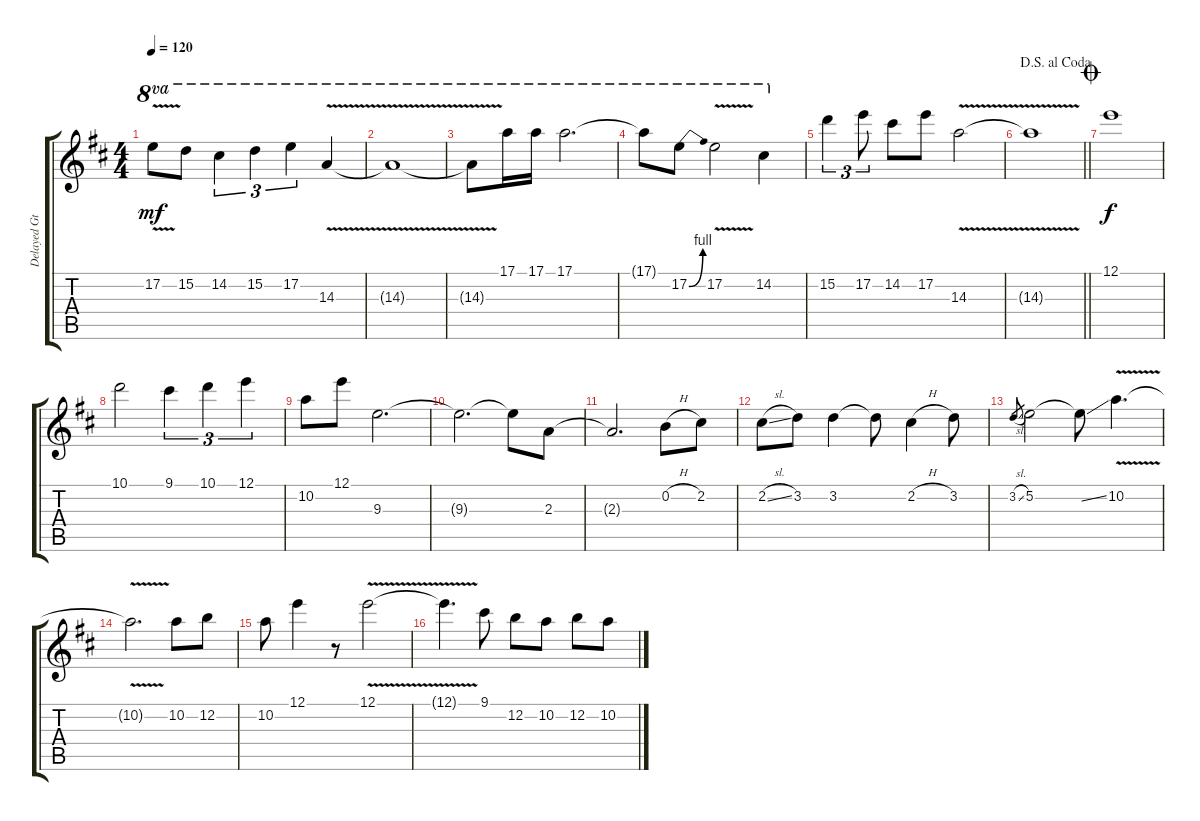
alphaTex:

\track ("Delayed Gtr." "Delayed Gt") {instrument overdrivenguitar}
\staff {score tabs}
\tuning (E4 B3 G3 D3 A2 E2) {hide}
\ts (4 4)
\tempo 120
\clef g2
\ks d
17.2{v t}.8{ot 8va dy mf} 15.2.8{ot 8va} 14.2.4{tu (3 2) ot 8va} 15.2.4{tu (3 2) ot 8va} 17.2.4{tu (3 2) ot 8va} 14.3{v}.4{ot 8va} |
14.3{v t}.1{ot 8va} |
14.3{v t}.8{ot 8va} 17.1.16{ot 8va} 17.1.16{ot 8va} 17.1.2{d ot 8va} |
17.1{t}.8{ot 8va} 17.2{be (bend 0 0 60 4)}.8{ot 8va} 17.2{v}.2{ot 8va} 14.2.4{ot 8va} |
15.2.4{tu (3 2)} 17.2.8{tu (3 2)} 14.2.8 17.2.8 14.3{v}.2 |
\jump dalsegnoalcoda
\barLineRight lightlight
14.3{v t}.1 |
\jump coda
12.1.1{dy f} |
10.1.2 9.1.4{tu (3 2)} 10.1.4{tu (3 2)} 12.1.4{tu (3 2)} |
10.2.8 12.1.8 9.3.2{d} |
9.3{t}.2{d} 9.3{t}.8 2.3.8 |
2.3{t}.2{d} 0.2{h}.8 2.2.8 |
2.2{sl}.8 3.2.8 3.2.4 3.2{t}.8 2.2{h}.4 3.2.8 |
3.2{sl}.8{gr} 5.2.2 5.2{ss t}.8 10.2{v}.4{d} |
10.2{v t}.2{d} 10.2.8 12.2.8 |
10.2.8 12.1.4 r.8 12.1{v}.2 |
12.1{v t}.4{d} 9.1.8 12.2.8 10.2.8 12.2.8 10.2.8
